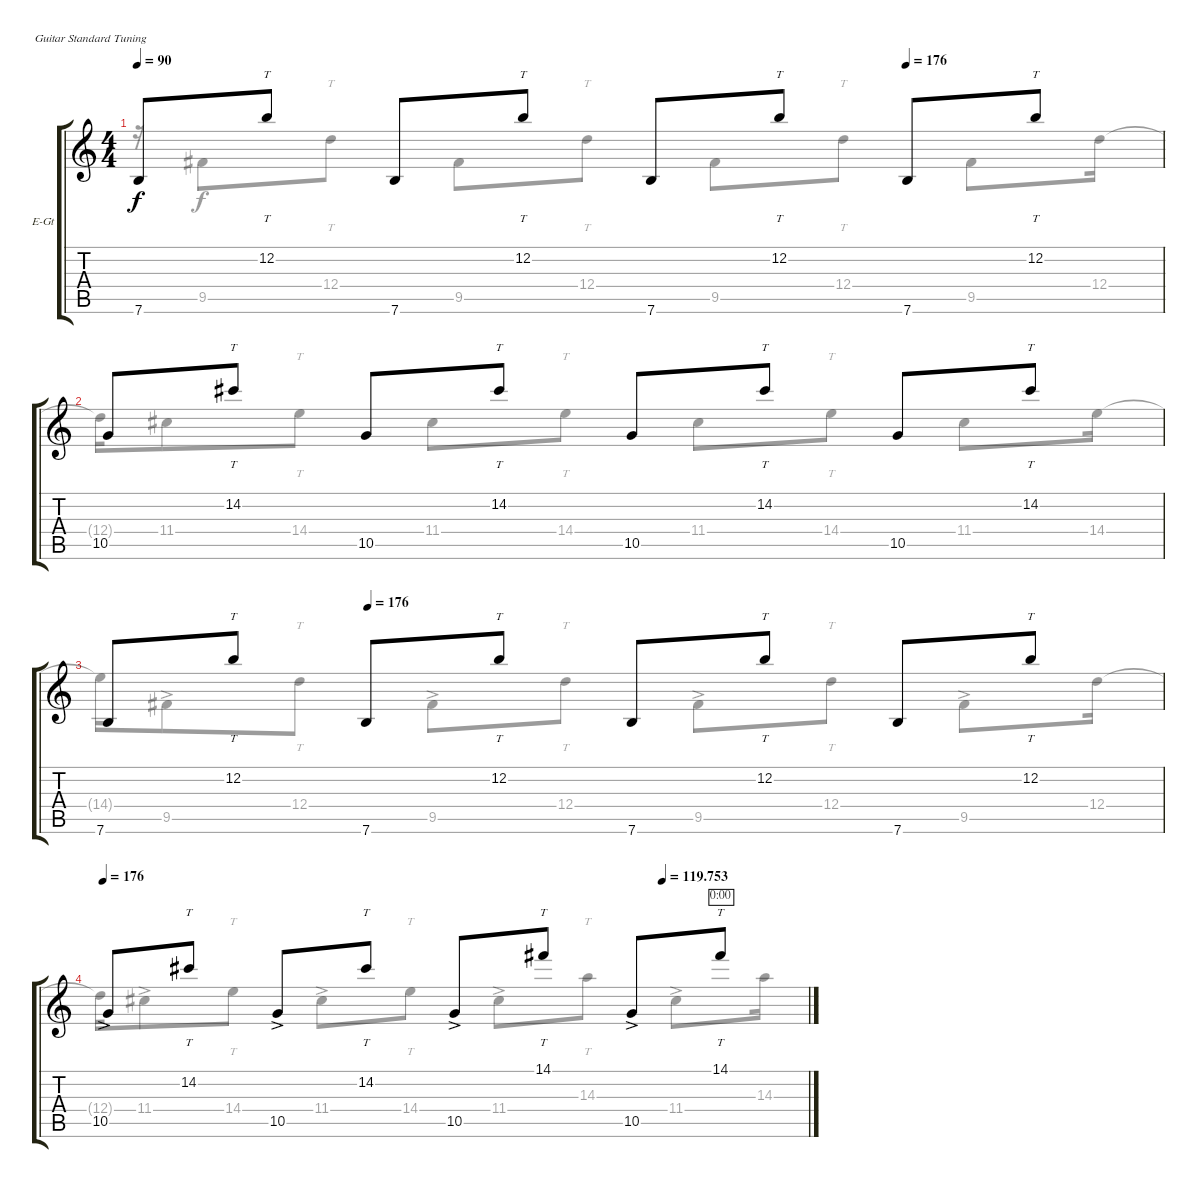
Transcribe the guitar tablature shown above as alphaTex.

\bracketExtendMode groupsimilarinstruments
\firstSystemTrackNameOrientation horizontal
\otherSystemsTrackNameOrientation horizontal
\track ("Piste 1" "E-Gt") {instrument electricguitarjazz}
\staff {score tabs}
\tuning (E4 B3 G3 D3 A2 E2)
\voice
\ts (4 4)
\beaming (8 2 2 2 2)
\tempo 90
\tempo (176 0.75)
\clef g2
\ks c
7.6.8{dy f instrument electricguitarjazz} 12.2.8{tt} 7.6.8 12.2.8{tt} 7.6.8 12.2.8{tt} 7.6.8 12.2.8{tt} |
10.5.8 14.2.8{tt} 10.5.8 14.2.8{tt} 10.5.8 14.2.8{tt} 10.5.8 14.2.8{tt} |
\tempo (176 0.25)
7.6.8 12.2.8{tt} 7.6.8 12.2.8{tt} 7.6.8 12.2.8{tt} 7.6.8 12.2.8{tt} |
\tempo 176
\tempo (119.753 0.79375)
10.5{ac}.8 14.2.8{tt} 10.5{ac}.8 14.2.8{tt} 10.5{ac}.8 14.1.8{tt} 10.5{ac}.8 14.1.8{tt timer}
\voice
\clef g2
\ottava regular
\simile none
\ks c
r.16{dy f} 9.5.8 12.4.8{tt} 9.5.8 12.4.8{tt} 9.5.8 12.4.8{tt} 9.5.8 12.4.16 |
12.4{t}.16 11.4.8 14.4.8{tt} 11.4.8 14.4.8{tt} 11.4.8 14.4.8{tt} 11.4.8 14.4.16 |
14.4{t}.16 9.5{ac}.8 12.4.8{tt} 9.5{ac}.8 12.4.8{tt} 9.5{ac}.8 12.4.8{tt} 9.5{ac}.8 12.4.16 |
12.4{t}.16 11.4{ac}.8 14.4.8{tt} 11.4{ac}.8 14.4.8{tt} 11.4{ac}.8 14.3.8{tt} 11.4{ac}.8 14.3.16
